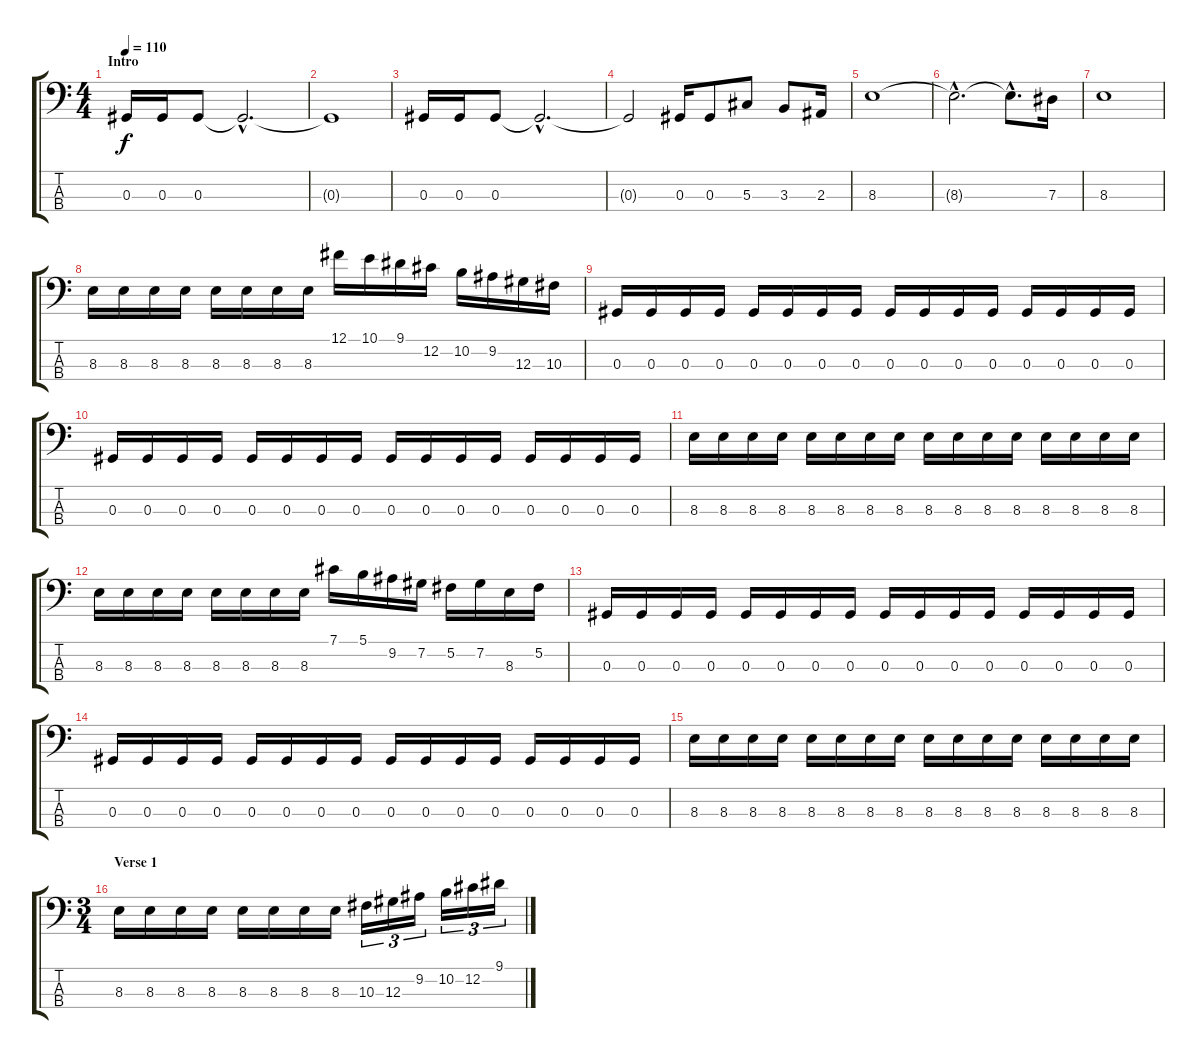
\track "" {instrument electricbasspick}
\staff {score tabs}
\tuning (Gb2 Db2 Ab1 Eb1) {hide}
\ts (4 4)
\section ("" "Intro")
\tempo 110
\clef f4
\ks c
0.3.16{dy f instrument electricbasspick} 0.3.16 0.3.8 0.3{hac t}.2{d} |
0.3{t}.1 |
0.3.16 0.3.16 0.3.8 0.3{hac t}.2{d} |
0.3{t}.2 0.3.16 0.3.8 5.3.8 3.3.8 2.3.16 |
8.3.1 |
8.3{hac t}.2{d} 8.3{hac t}.8{d} 7.3.16 |
8.3.1 |
8.3.16 8.3.16 8.3.16 8.3.16 8.3.16 8.3.16 8.3.16 8.3.16 12.1.16 10.1.16 9.1.16 12.2.16 10.2.16 9.2.16 12.3.16 10.3.16 |
0.3.16 0.3.16 0.3.16 0.3.16 0.3.16 0.3.16 0.3.16 0.3.16 0.3.16 0.3.16 0.3.16 0.3.16 0.3.16 0.3.16 0.3.16 0.3.16 |
0.3.16 0.3.16 0.3.16 0.3.16 0.3.16 0.3.16 0.3.16 0.3.16 0.3.16 0.3.16 0.3.16 0.3.16 0.3.16 0.3.16 0.3.16 0.3.16 |
8.3.16 8.3.16 8.3.16 8.3.16 8.3.16 8.3.16 8.3.16 8.3.16 8.3.16 8.3.16 8.3.16 8.3.16 8.3.16 8.3.16 8.3.16 8.3.16 |
8.3.16 8.3.16 8.3.16 8.3.16 8.3.16 8.3.16 8.3.16 8.3.16 7.1.16 5.1.16 9.2.16 7.2.16 5.2.16 7.2.16 8.3.16 5.2.16 |
0.3.16 0.3.16 0.3.16 0.3.16 0.3.16 0.3.16 0.3.16 0.3.16 0.3.16 0.3.16 0.3.16 0.3.16 0.3.16 0.3.16 0.3.16 0.3.16 |
0.3.16 0.3.16 0.3.16 0.3.16 0.3.16 0.3.16 0.3.16 0.3.16 0.3.16 0.3.16 0.3.16 0.3.16 0.3.16 0.3.16 0.3.16 0.3.16 |
8.3.16 8.3.16 8.3.16 8.3.16 8.3.16 8.3.16 8.3.16 8.3.16 8.3.16 8.3.16 8.3.16 8.3.16 8.3.16 8.3.16 8.3.16 8.3.16 |
\ts (3 4)
\section ("" "Verse 1")
8.3.16 8.3.16 8.3.16 8.3.16 8.3.16 8.3.16 8.3.16 8.3.16 10.3.16{tu (3 2)} 12.3.16{tu (3 2)} 9.2.16{tu (3 2)} 10.2.16{tu (3 2)} 12.2.16{tu (3 2)} 9.1.16{tu (3 2)}
